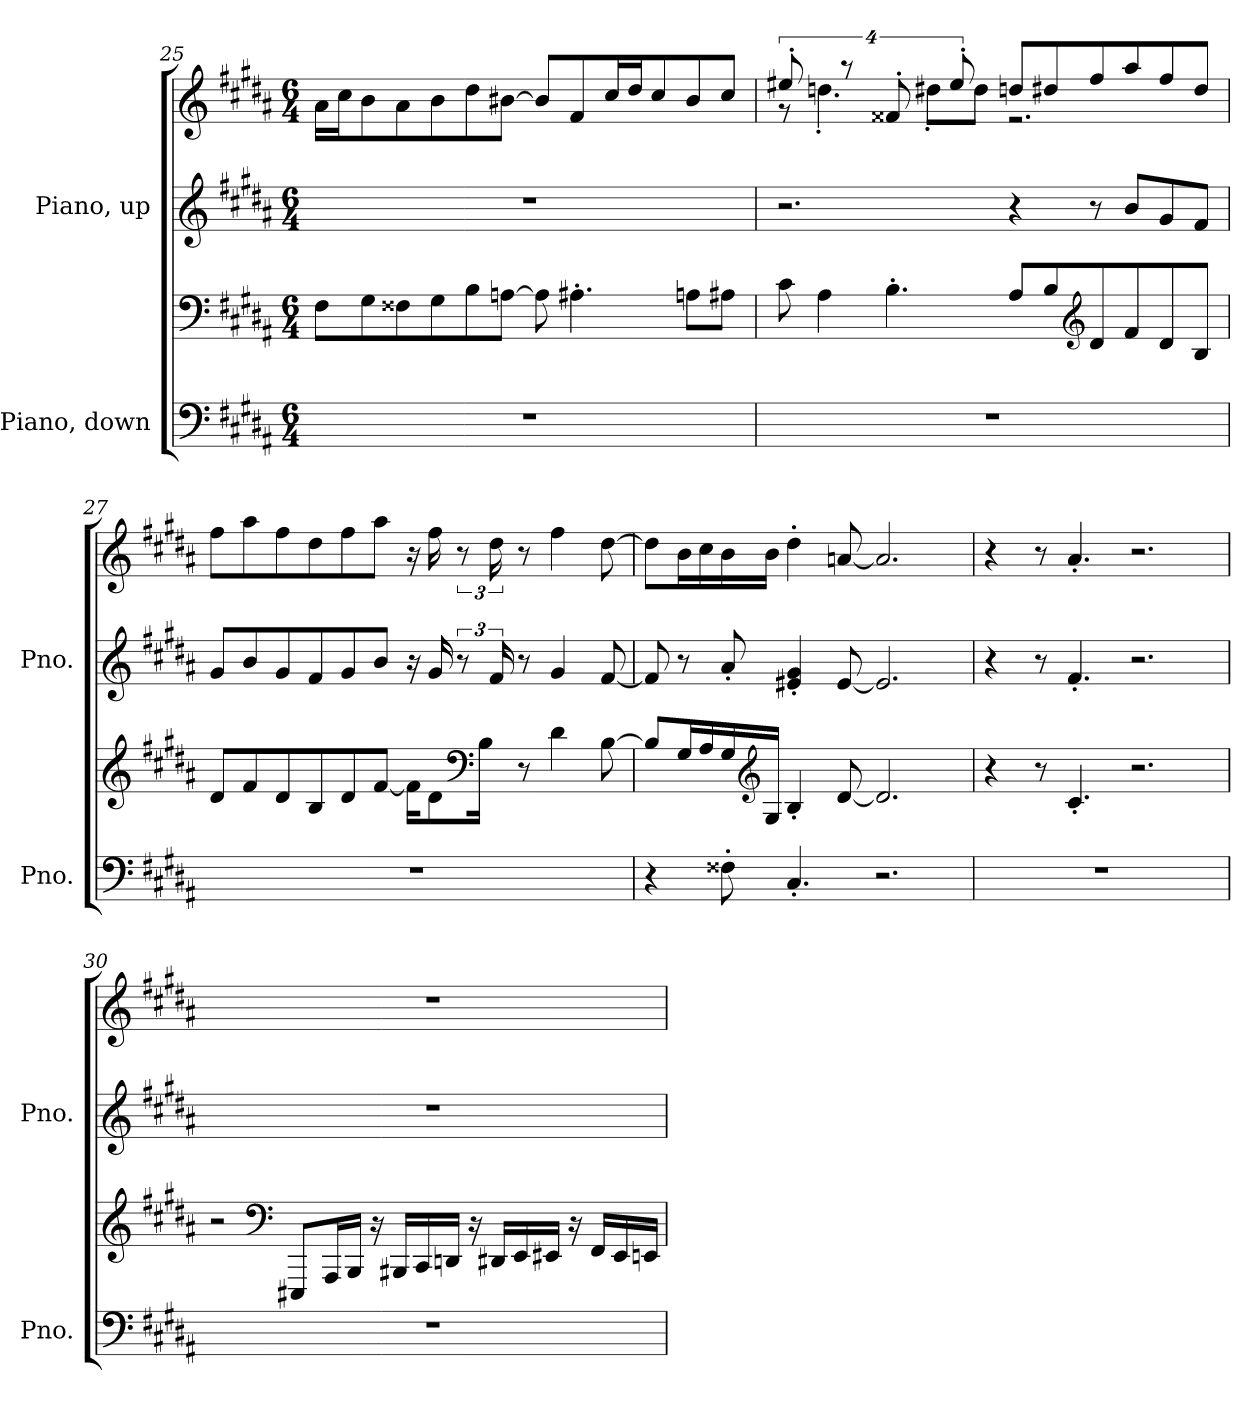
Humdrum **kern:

**kern	**kern	**kern	**kern
*part2	*part2	*part1	*part1
*staff4	*staff3	*staff2	*staff1
*I"Piano, down	*	*I"Piano, up	*
*I'Pno.	*	*I'Pno.	*
*clefF4	*clefF4	*clefG2	*clefG2
*k[f#c#g#d#a#]	*k[f#c#g#d#a#]	*k[f#c#g#d#a#]	*k[f#c#g#d#a#]
*M6/4	*M6/4	*M6/4	*M6/4
=25	=25	=25	=25
1.r	8F#\L	1.r	16a#\LL
.	.	.	16cc#\J
.	8G#\	.	8b\
.	8F##X\	.	8a#\
.	8G#\	.	8b\
.	8B\	.	8dd#\
.	[8An\J	.	[8b#X\J
.	8A\]	.	8b#/L]
.	4.A#X'\	.	8f#/
.	.	.	16cc#/L
.	.	.	16dd#/J
.	.	.	8cc#/
.	8An\L	.	8b#/
.	8A#X\J	.	8cc#/J
!!LO:LB:g=z
=26	=26	=26	=26
*	*	*	*^
1.r	8c#\	2.r	16%3ee#X'/	8r
.	4A#\	.	.	4.ddn'\
.	.	.	16%3r	.
.	4.B'\	.	16%3f##X'/	.
.	.	.	.	8dd#X'\L
.	.	.	16%3ee#'/	.
.	.	.	.	8dd#\J
.	8A#/L	4r	8ddn/L	2.r
.	8B/	.	8dd#X/	.
*	*clefG2	*	*	*
.	8d#/	8r	8ff#/	.
.	8f#/	8b/L	8aa#/	.
.	8d#/	8g#/	8ff#/	.
.	8B/J	8f#/J	8dd#/J	.
*	*	*	*v	*v
=27	=27	=27	=27
1.r	8d#/L	8g#/L	8ff#\L
.	8f#/	8b/	8aa#\
.	8d#/	8g#/	8ff#\
.	8B/	8f#/	8dd#\
.	8d#/	8g#/	8ff#\
.	[8f#/J	8b/J	8aa#\J
.	16f#\KL]	16r	16r
.	8d#\	16g#/	16ff#\
.	.	12r	12r
*	*clefF4	*	*
.	16B\Jk	.	.
.	.	24f#/	24dd#\
.	8r	8r	8r
.	4d#\	4g#/	4ff#\
.	[8B\	[8f#/	[8dd#\
!!LO:PB:g=z
=28	=28	=28	=28
4r	8B/L]	8f#/]	8dd#\L]
.	16G#/L	8r	16b\L
.	16A#/	.	16cc#\
8F##X'\	16G#/	8a#'/	16b\
*	*clefG2	*	*
.	16G#/JJ	.	16b\JJ
4.C#'/	4B'/	4e#X/' 4g#/'	4dd#'\
.	[8d#/	[8e#/	[8an/
2.r	2.d#/]	2.e#/]	2.a/]
=29	=29	=29	=29
1.r	4r	4r	4r
.	8r	8r	8r
.	4.c#'/	4.f#'/	4.a#'/
.	2.r	2.r	2.r
!!LO:LB:g=z
=30	=30	=30	=30
1.r	2r	1.r	1.r
*	*clefF4	*	*
.	8EEE#X/L	.	.
.	16AAA#/L	.	.
.	16BBB/JJ	.	.
.	16r	.	.
.	16BBB#X/LL	.	.
.	16CC#/	.	.
.	16DDn/JJ	.	.
.	16r	.	.
.	16DD#X/LL	.	.
.	16EE/	.	.
.	16EE#X/JJ	.	.
.	16r	.	.
.	16FF#/LL	.	.
.	16EE#/	.	.
.	16EEn/JJ	.	.
=	=	=	=
*-	*-	*-	*-
